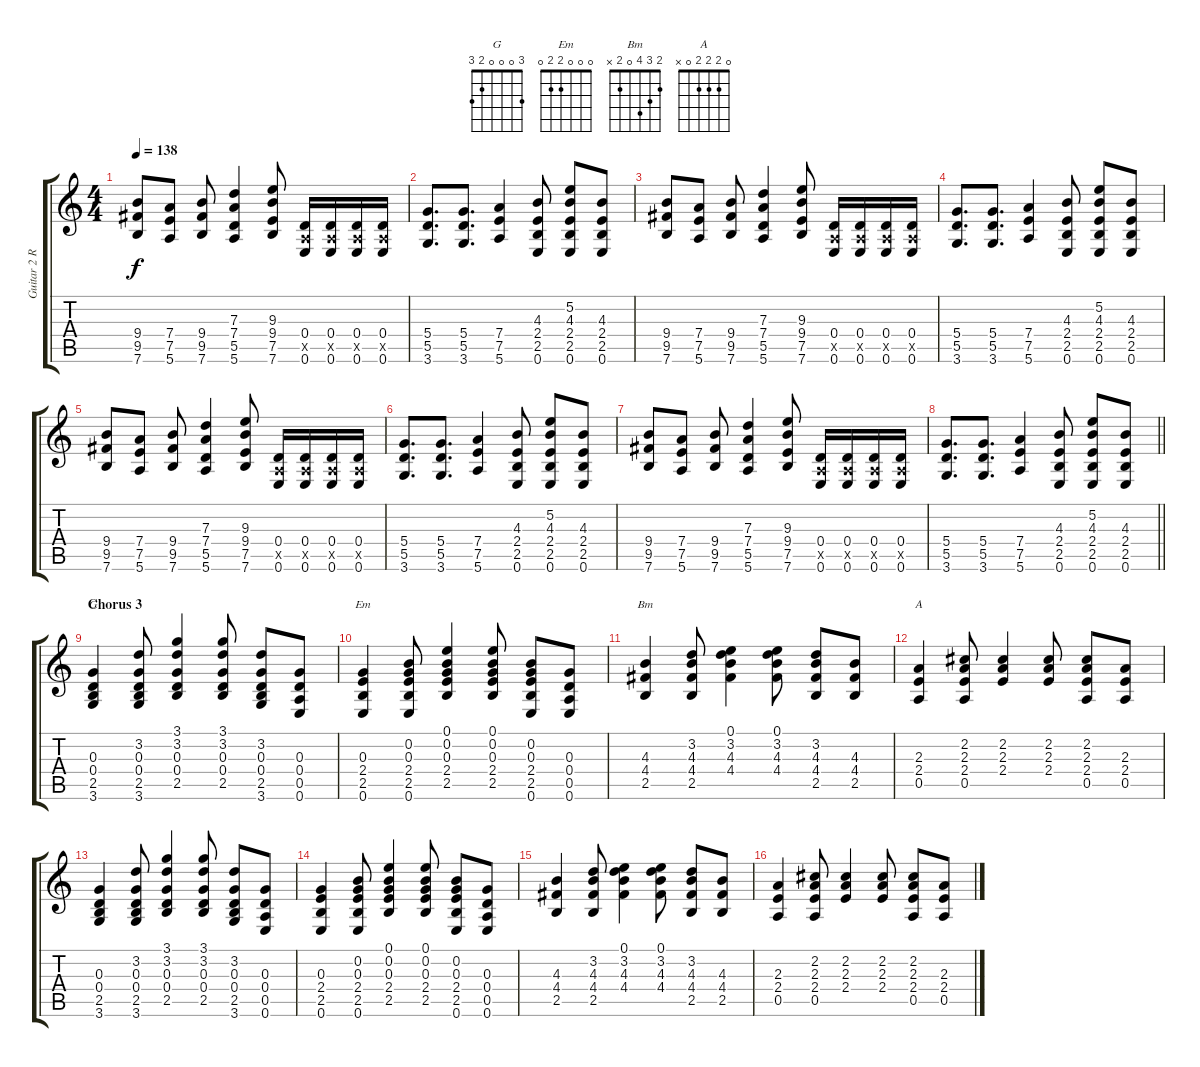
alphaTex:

\track ("Guitar 2 R" "Guitar 2 R") {instrument distortionguitar}
\staff {score tabs}
\tuning (E4 B3 G3 D3 A2 E2) {hide}
\chord ("G" 3 0 0 0 2 3)
\chord ("Em" 0 0 0 2 2 0)
\chord ("Bm" 2 3 4 0 2 x)
\chord ("A" 0 2 2 2 0 x)
\ts (4 4)
\tempo 138
\clef g2
\ks c
(9.4 9.5 7.6).8{dy f} (7.4 7.5 5.6).8 (9.4 9.5 7.6).8 (7.3 7.4 5.5 5.6).4 (9.3 9.4 7.5 7.6).8 (0.4 0.5{x} 0.6).16 (0.4 0.5{x} 0.6).16 (0.4 0.5{x} 0.6).16 (0.4 0.5{x} 0.6).16 |
(5.4 5.5 3.6).8{d} (5.4 5.5 3.6).8{d} (7.4 7.5 5.6).4 (4.3 2.4 2.5 0.6).8 (5.2 4.3 2.4 2.5 0.6).8 (4.3 2.4 2.5 0.6).8 |
(9.4 9.5 7.6).8 (7.4 7.5 5.6).8 (9.4 9.5 7.6).8 (7.3 7.4 5.5 5.6).4 (9.3 9.4 7.5 7.6).8 (0.4 0.5{x} 0.6).16 (0.4 0.5{x} 0.6).16 (0.4 0.5{x} 0.6).16 (0.4 0.5{x} 0.6).16 |
(5.4 5.5 3.6).8{d} (5.4 5.5 3.6).8{d} (7.4 7.5 5.6).4 (4.3 2.4 2.5 0.6).8 (5.2 4.3 2.4 2.5 0.6).8 (4.3 2.4 2.5 0.6).8 |
(9.4 9.5 7.6).8 (7.4 7.5 5.6).8 (9.4 9.5 7.6).8 (7.3 7.4 5.5 5.6).4 (9.3 9.4 7.5 7.6).8 (0.4 0.5{x} 0.6).16 (0.4 0.5{x} 0.6).16 (0.4 0.5{x} 0.6).16 (0.4 0.5{x} 0.6).16 |
(5.4 5.5 3.6).8{d} (5.4 5.5 3.6).8{d} (7.4 7.5 5.6).4 (4.3 2.4 2.5 0.6).8 (5.2 4.3 2.4 2.5 0.6).8 (4.3 2.4 2.5 0.6).8 |
(9.4 9.5 7.6).8 (7.4 7.5 5.6).8 (9.4 9.5 7.6).8 (7.3 7.4 5.5 5.6).4 (9.3 9.4 7.5 7.6).8 (0.4 0.5{x} 0.6).16 (0.4 0.5{x} 0.6).16 (0.4 0.5{x} 0.6).16 (0.4 0.5{x} 0.6).16 |
\barLineRight lightlight
(5.4 5.5 3.6).8{d} (5.4 5.5 3.6).8{d} (7.4 7.5 5.6).4 (4.3 2.4 2.5 0.6).8 (5.2 4.3 2.4 2.5 0.6).8 (4.3 2.4 2.5 0.6).8 |
\section ("" "Chorus 3")
(0.3 0.4 2.5 3.6).4{ch "G"} (3.2 0.3 0.4 2.5 3.6).8 (3.1 3.2 0.3 0.4 2.5).4 (3.1 3.2 0.3 0.4 2.5).8 (3.2 0.3 0.4 2.5 3.6).8 (0.3 0.4 0.5 0.6).8 |
(0.3 2.4 2.5 0.6).4{ch "Em"} (0.2 0.3 2.4 2.5 0.6).8 (0.1 0.2 0.3 2.4 2.5).4 (0.1 0.2 0.3 2.4 2.5).8 (0.2 0.3 2.4 2.5 0.6).8 (0.3 0.4 0.5 0.6).8 |
(4.3 4.4 2.5).4{ch "Bm"} (3.2 4.3 4.4 2.5).8 (0.1 3.2 4.3 4.4).4 (0.1 3.2 4.3 4.4).8 (3.2 4.3 4.4 2.5).8 (4.3 4.4 2.5).8 |
(2.3 2.4 0.5).4{ch "A"} (2.2 2.3 2.4 0.5).8 (2.2 2.3 2.4).4 (2.2 2.3 2.4).8 (2.2 2.3 2.4 0.5).8 (2.3 2.4 0.5).8 |
(0.3 0.4 2.5 3.6).4 (3.2 0.3 0.4 2.5 3.6).8 (3.1 3.2 0.3 0.4 2.5).4 (3.1 3.2 0.3 0.4 2.5).8 (3.2 0.3 0.4 2.5 3.6).8 (0.3 0.4 0.5 0.6).8 |
(0.3 2.4 2.5 0.6).4 (0.2 0.3 2.4 2.5 0.6).8 (0.1 0.2 0.3 2.4 2.5).4 (0.1 0.2 0.3 2.4 2.5).8 (0.2 0.3 2.4 2.5 0.6).8 (0.3 0.4 0.5 0.6).8 |
(4.3 4.4 2.5).4 (3.2 4.3 4.4 2.5).8 (0.1 3.2 4.3 4.4).4 (0.1 3.2 4.3 4.4).8 (3.2 4.3 4.4 2.5).8 (4.3 4.4 2.5).8 |
(2.3 2.4 0.5).4 (2.2 2.3 2.4 0.5).8 (2.2 2.3 2.4).4 (2.2 2.3 2.4).8 (2.2 2.3 2.4 0.5).8 (2.3 2.4 0.5).8
